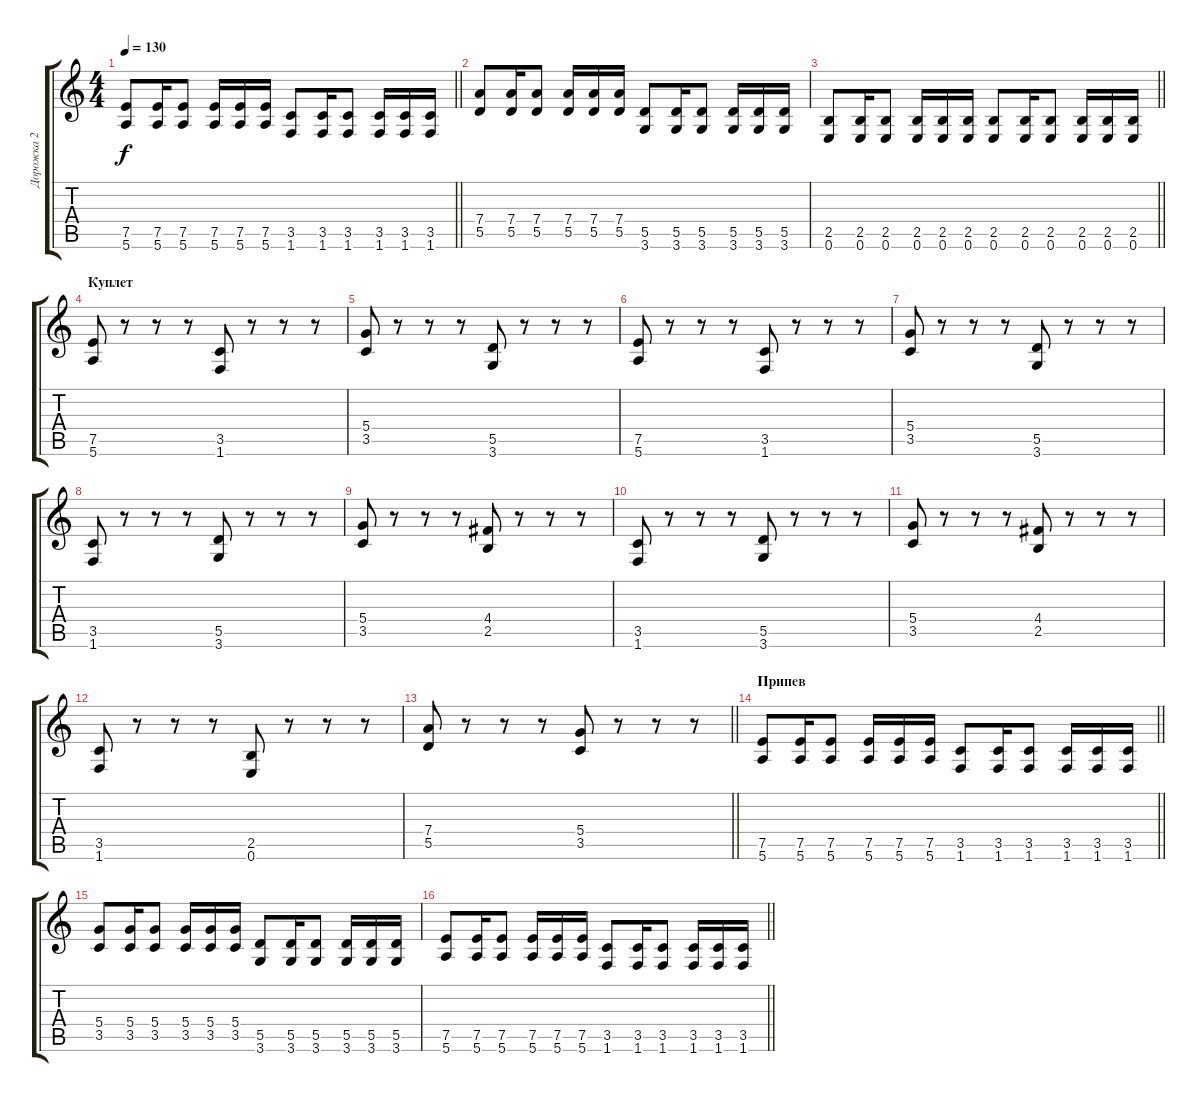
\track ("Дорожка 2" "Дорожка 2") {instrument distortionguitar}
\staff {score tabs}
\tuning (E4 B3 G3 D3 A2 E2) {hide}
\ts (4 4)
\tempo 130
\clef g2
\barLineRight lightlight
\ks c
(7.5 5.6).8{dy f} (7.5 5.6).16 (7.5 5.6).8 (7.5 5.6).16 (7.5 5.6).16 (7.5 5.6).16 (3.5 1.6).8 (3.5 1.6).16 (3.5 1.6).8 (3.5 1.6).16 (3.5 1.6).16 (3.5 1.6).16 |
(7.4 5.5).8 (7.4 5.5).16 (7.4 5.5).8 (7.4 5.5).16 (7.4 5.5).16 (7.4 5.5).16 (5.5 3.6).8 (5.5 3.6).16 (5.5 3.6).8 (5.5 3.6).16 (5.5 3.6).16 (5.5 3.6).16 |
\barLineRight lightlight
(2.5 0.6).8 (2.5 0.6).16 (2.5 0.6).8 (2.5 0.6).16 (2.5 0.6).16 (2.5 0.6).16 (2.5 0.6).8 (2.5 0.6).16 (2.5 0.6).8 (2.5 0.6).16 (2.5 0.6).16 (2.5 0.6).16 |
\section ("" "Куплет")
(7.5 5.6).8 r.8 r.8 r.8 (3.5 1.6).8 r.8 r.8 r.8 |
(5.4 3.5).8 r.8 r.8 r.8 (5.5 3.6).8 r.8 r.8 r.8 |
(7.5 5.6).8 r.8 r.8 r.8 (3.5 1.6).8 r.8 r.8 r.8 |
(5.4 3.5).8 r.8 r.8 r.8 (5.5 3.6).8 r.8 r.8 r.8 |
(3.5 1.6).8 r.8 r.8 r.8 (5.5 3.6).8 r.8 r.8 r.8 |
(5.4 3.5).8 r.8 r.8 r.8 (4.4 2.5).8 r.8 r.8 r.8 |
(3.5 1.6).8 r.8 r.8 r.8 (5.5 3.6).8 r.8 r.8 r.8 |
(5.4 3.5).8 r.8 r.8 r.8 (4.4 2.5).8 r.8 r.8 r.8 |
(3.5 1.6).8 r.8 r.8 r.8 (2.5 0.6).8 r.8 r.8 r.8 |
\barLineRight lightlight
(7.4 5.5).8 r.8 r.8 r.8 (5.4 3.5).8 r.8 r.8 r.8 |
\section ("" "Припев")
\barLineRight lightlight
(7.5 5.6).8 (7.5 5.6).16 (7.5 5.6).8 (7.5 5.6).16 (7.5 5.6).16 (7.5 5.6).16 (3.5 1.6).8 (3.5 1.6).16 (3.5 1.6).8 (3.5 1.6).16 (3.5 1.6).16 (3.5 1.6).16 |
(5.4 3.5).8 (5.4 3.5).16 (5.4 3.5).8 (5.4 3.5).16 (5.4 3.5).16 (5.4 3.5).16 (5.5 3.6).8 (5.5 3.6).16 (5.5 3.6).8 (5.5 3.6).16 (5.5 3.6).16 (5.5 3.6).16 |
\barLineRight lightlight
(7.5 5.6).8 (7.5 5.6).16 (7.5 5.6).8 (7.5 5.6).16 (7.5 5.6).16 (7.5 5.6).16 (3.5 1.6).8 (3.5 1.6).16 (3.5 1.6).8 (3.5 1.6).16 (3.5 1.6).16 (3.5 1.6).16
